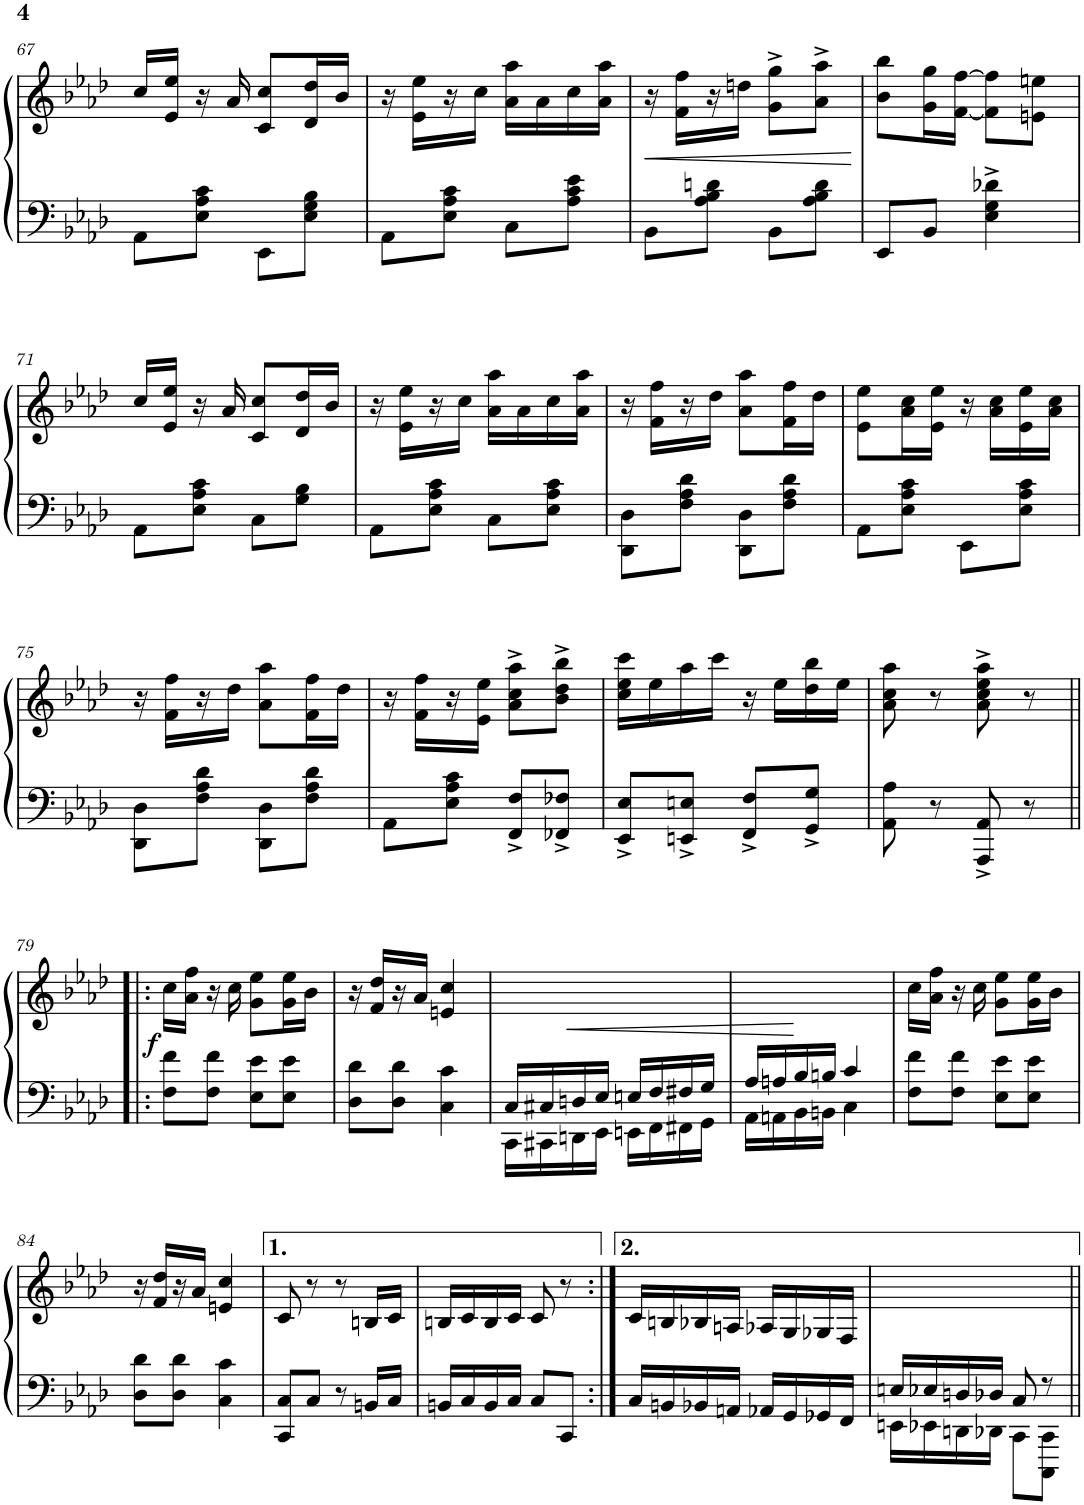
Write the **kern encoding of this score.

**kern	**kern	**dynam
*part1	*part1	*part1
*staff2	*staff1	*staff1/2
*I"Piano	*	*
*I'Pno.	*	*
!!LO:PB:g=z
*clefF4	*clefG2	*
*k[b-e-a-d-]	*k[b-e-a-d-]	*
*M2/4	*M2/4	*
=67	=67	=67
8AA-\L	16cc/LL	.
.	16e-/ 16ee-/JJ	.
8E-\ 8A-\ 8c\J	16r	.
.	16a-/	.
8EE-\L	8c/ 8cc/L	.
8E-\ 8G\ 8B-\J	16d-/ 16dd-/L	.
.	16b-/JJ	.
=68	=68	=68
8AA-\L	16r	.
.	16e-\ 16ee-\LL	.
8E-\ 8A-\ 8c\J	16r	.
.	16cc\JJ	.
8C\L	16a-\ 16aa-\LL	.
.	16a-\	.
8A-\ 8c\ 8e-\J	16cc\	.
.	16a-\ 16aa-\JJ	.
=69	=69	=69
!	!	!LO:HP:b
8BB-\L	16r	<
.	16f\ 16ff\LL	.
8A-\ 8B-\ 8dn\J	16r	.
.	16ddn\JJ	.
8BB-\L	8g\^ 8gg\^L	.
8A-\ 8B-\ 8d\J	8a-\^ 8aa-\^J	.
.	.	[
=70	=70	=70
8EE-/L	8b-\ 8bb-\L	.
8BB-/J	16g\ 16gg\L	.
.	[16f\ [16ff\JJ	.
4E-\^ 4G\^ 4d-X\^	8f\] 8ff\]L	.
.	8en\ 8een\J	.
!!LO:LB:g=z
=71	=71	=71
8AA-\L	16cc/LL	.
.	16e-/ 16ee-/JJ	.
8E-\ 8A-\ 8c\J	16r	.
.	16a-/	.
8C\L	8c/ 8cc/L	.
8G\ 8B-\J	16d-/ 16dd-/L	.
.	16b-/JJ	.
=72	=72	=72
8AA-\L	16r	.
.	16e-\ 16ee-\LL	.
8E-\ 8A-\ 8c\J	16r	.
.	16cc\JJ	.
8C\L	16a-\ 16aa-\LL	.
.	16a-\	.
8E-\ 8A-\ 8c\J	16cc\	.
.	16a-\ 16aa-\JJ	.
=73	=73	=73
8DD-\ 8D-\L	16r	.
.	16f\ 16ff\LL	.
8F\ 8A-\ 8d-\J	16r	.
.	16dd-\JJ	.
8DD-\ 8D-\L	8a-\ 8aa-\L	.
8F\ 8A-\ 8d-\J	16f\ 16ff\L	.
.	16dd-\JJ	.
=74	=74	=74
8AA-\L	8e-\ 8ee-\L	.
8E-\ 8A-\ 8c\J	16a-\ 16cc\L	.
.	16e-\ 16ee-\JJ	.
8EE-\L	16r	.
.	16a-\ 16cc\LL	.
8E-\ 8A-\ 8c\J	16e-\ 16ee-\	.
.	16a-\ 16cc\JJ	.
!!LO:LB:g=z
=75	=75	=75
8DD-\ 8D-\L	16r	.
.	16f\ 16ff\LL	.
8F\ 8A-\ 8d-\J	16r	.
.	16dd-\JJ	.
8DD-\ 8D-\L	8a-\ 8aa-\L	.
8F\ 8A-\ 8d-\J	16f\ 16ff\L	.
.	16dd-\JJ	.
=76	=76	=76
8AA-\L	16r	.
.	16f\ 16ff\LL	.
8E-\ 8A-\ 8c\J	16r	.
.	16e-\ 16ee-\JJ	.
8FF/^ 8F/^L	8a-\^ 8cc\^ 8aa-\^L	.
8FF-X/^ 8F-X/^J	8b-\^ 8dd-\^ 8bb-\^J	.
=77	=77	=77
8EE-/^ 8E-/^L	16cc\ 16ee-\ 16ccc\LL	.
.	16ee-\	.
8EEn/^ 8En/^J	16aa-\	.
.	16ccc\JJ	.
8FF/^ 8F/^L	16r	.
.	16ee-\LL	.
8GG/^ 8G/^J	16dd-\ 16bb-\	.
.	16ee-\JJ	.
=78	=78	=78
8AA-\ 8A-\	8a-\ 8cc\ 8aa-\	.
8r	8r	.
8AAA-/^ 8AA-/^	8a-\^ 8cc\^ 8ee-\^ 8aa-\^	.
8r	8r	.
!!LO:LB:g=z
=79!|:	=79!|:	=79!|:
!	!	!LO:DY:b
8F\ 8f\L	16cc\LL	f
.	16a-\ 16ff\JJ	.
8F\ 8f\J	16r	.
.	16cc\	.
8E-\ 8e-\L	8g\ 8ee-\L	.
8E-\ 8e-\J	16g\ 16ee-\L	.
.	16b-\JJ	.
=80	=80	=80
8D-\ 8d-\L	16r	.
.	16f/ 16dd-/LL	.
8D-\ 8d-\J	16r	.
.	16a-/JJ	.
4C\ 4c\	4en/ 4cc/	.
=81	=81	=81
*^	*	*
16C/LL	16CC\LL	2ryy	.
16C#X/	16CC#X\	.	.
16Dn/	16DDn\	.	.
16E-/JJ	16EE-\JJ	.	.
16En/LL	16EEn\LL	.	.
16F/	16FF\	.	.
16F#X/	16FF#X\	.	.
16G/JJ	16GG\JJ	.	.
=82	=82	=82	=82
16A-/LL	16AA-\LL	2ryy	.
16An/	16AAn\	.	.
16B-/	16BB-\	.	.
16Bn/JJ	16BBn\JJ	.	.
4c/	4C\	.	.
*v	*v	*	*
=83	=83	=83
8F\ 8f\L	16cc\LL	.
.	16a-\ 16ff\JJ	.
8F\ 8f\J	16r	.
.	16cc\	.
8E-\ 8e-\L	8g\ 8ee-\L	.
8E-\ 8e-\J	16g\ 16ee-\L	.
.	16b-\JJ	.
!!LO:LB:g=z
=84	=84	=84
8D-\ 8d-\L	16r	.
.	16f/ 16dd-/LL	.
8D-\ 8d-\J	16r	.
.	16a-/JJ	.
4C\ 4c\	4en/ 4cc/	.
=85	=85	=85
8CC/ 8C/L	8c/	.
8C/J	8r	.
8r	8r	.
16BBn/LL	16Bn/LL	.
16C/JJ	16c/JJ	.
=86	=86	=86
16BBn/LL	16Bn/LL	.
16C/	16c/	.
16BB/	16B/	.
16C/JJ	16c/JJ	.
8C/L	8c/	.
8CC/J	8r	.
=87:|!	=87:|!	=87:|!
16C/LL	16c/LL	.
16BBn/	16Bn/	.
16BB-X/	16B-X/	.
16AAn/JJ	16An/JJ	.
16AA-X/LL	16A-X/LL	.
16GG/	16G/	.
16GG-X/	16G-X/	.
16FF/JJ	16F/JJ	.
=88	=88	=88
*^	*	*
16En/LL	16EEn\LL	4ryy	.
16E-X/	16EE-X\	.	.
16Dn/	16DDn\	.	.
16D-X/JJ	16DD-X\JJ	.	.
8C/	8CC\L	4ryy	.
8r	8CCC\ 8CC\J	.	.
*v	*v	*	*
=||	=||	=||
*-	*-	*-
